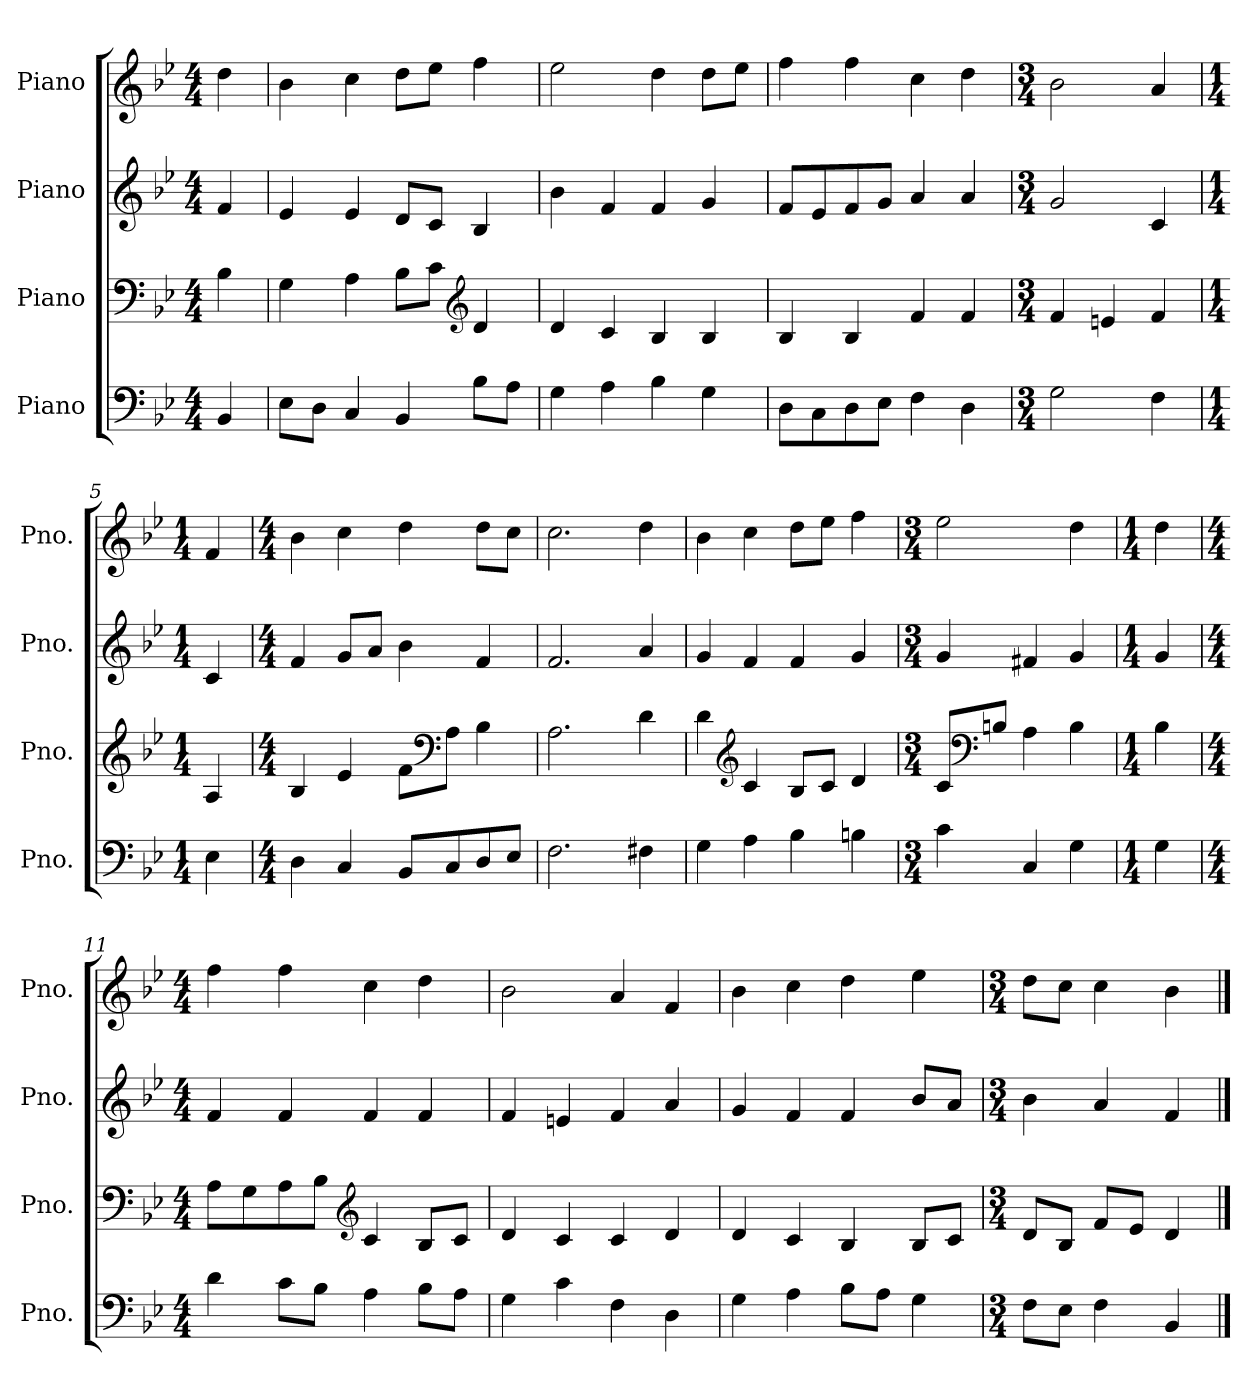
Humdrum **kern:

**kern	**kern	**kern	**kern
*part4	*part3	*part2	*part1
*staff4	*staff3	*staff2	*staff1
*I"Piano	*I"Piano	*I"Piano	*I"Piano
*I'Pno.	*I'Pno.	*I'Pno.	*I'Pno.
*clefF4	*clefF4	*clefG2	*clefG2
*k[b-e-]	*k[b-e-]	*k[b-e-]	*k[b-e-]
*M4/4	*M4/4	*M4/4	*M4/4
*MM120	*MM120	*MM120	*MM120
=	=	=	=
4BB-/	4B-\	4f/	4dd\
=1	=1	=1	=1
8E-\L	4G\	4e-/	4b-\
8D\J	.	.	.
4C/	4A\	4e-/	4cc\
4BB-/	8B-\L	8d/L	8dd\L
.	8c\J	8c/J	8ee-\J
*	*clefG2	*	*
8B-\L	4d/	4B-/	4ff\
8A\J	.	.	.
=2	=2	=2	=2
4G\	4d/	4b-\	2ee-\
4A\	4c/	4f/	.
4B-\	4B-/	4f/	4dd\
4G\	4B-/	4g/	8dd\L
.	.	.	8ee-\J
=3	=3	=3	=3
8D\L	4B-/	8f/L	4ff\
8C\	.	8e-/	.
8D\	4B-/	8f/	4ff\
8E-\J	.	8g/J	.
4F\	4f/	4a/	4cc\
4D\	4f/	4a/	4dd\
=4	=4	=4	=4
*M3/4	*M3/4	*M3/4	*M3/4
2G\	4f/	2g/	2b-\
.	4en/	.	.
4F\	4f/	4c/	4a/
=5	=5	=5	=5
*M1/4	*M1/4	*M1/4	*M1/4
4E-\	4A/	4c/	4f/
=6	=6	=6	=6
*M4/4	*M4/4	*M4/4	*M4/4
4D\	4B-/	4f/	4b-\
4C/	4e-/	8g/L	4cc\
.	.	8a/J	.
8BB-/L	8f\L	4b-\	4dd\
*	*clefF4	*	*
8C/	8A\J	.	.
8D/	4B-\	4f/	8dd\L
8E-/J	.	.	8cc\J
!!LO:LB:g=z
=7	=7	=7	=7
2.F\	2.A\	2.f/	2.cc\
4F#X\	4d\	4a/	4dd\
=8	=8	=8	=8
4G\	4d\	4g/	4b-\
*	*clefG2	*	*
4A\	4c/	4f/	4cc\
4B-\	8B-/L	4f/	8dd\L
.	8c/J	.	8ee-\J
4Bn\	4d/	4g/	4ff\
=9	=9	=9	=9
*M3/4	*M3/4	*M3/4	*M3/4
4c\	8c/L	4g/	2ee-\
*	*clefF4	*	*
.	8Bn/J	.	.
4C/	4A\	4f#X/	.
4G\	4B\	4g/	4dd\
=10	=10	=10	=10
*M1/4	*M1/4	*M1/4	*M1/4
4G\	4B-\	4g/	4dd\
=11	=11	=11	=11
*M4/4	*M4/4	*M4/4	*M4/4
4d\	8A\L	4f/	4ff\
.	8G\	.	.
8c\L	8A\	4f/	4ff\
8B-\J	8B-\J	.	.
*	*clefG2	*	*
4A\	4c/	4f/	4cc\
8B-\L	8B-/L	4f/	4dd\
8A\J	8c/J	.	.
=12	=12	=12	=12
4G\	4d/	4f/	2b-\
4c\	4c/	4en/	.
4F\	4c/	4f/	4a/
4D\	4d/	4a/	4f/
!!LO:LB:g=z
=13	=13	=13	=13
4G\	4d/	4g/	4b-\
4A\	4c/	4f/	4cc\
8B-\L	4B-/	4f/	4dd\
8A\J	.	.	.
4G\	8B-/L	8b-/L	4ee-\
.	8c/J	8a/J	.
=14	=14	=14	=14
*M3/4	*M3/4	*M3/4	*M3/4
8F\L	8d/L	4b-\	8dd\L
8E-\J	8B-/J	.	8cc\J
4F\	8f/L	4a/	4cc\
.	8e-/J	.	.
4BB-/	4d/	4f/	4b-\
==	==	==	==
*-	*-	*-	*-
